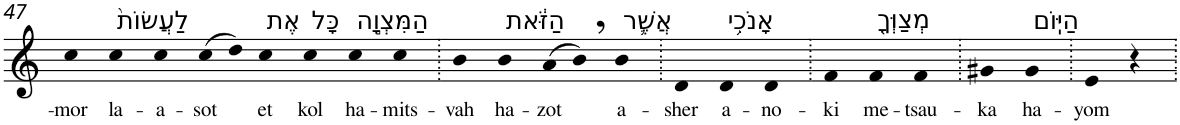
**kern	**text
*part1	*part1
*staff1	*staff1
*I"Piano	*
*I'Pno	*
!!LO:PB:g=z
*clefG2	*
*k[]	*
=47	=47
!	!LO:LY:b
4cc	-mor
!LO:TX:a:t=לַעֲשׂוֹת֙	!
!	!LO:LY:b
4cc	la-
!	!LO:LY:b
4cc	-a-
!	!LO:LY:b
(8cc	-sot
8dd)	.
!LO:TX:a:t=אֶת	!
!	!LO:LY:b
4cc	et
!LO:TX:a:t=כָּל	!
!	!LO:LY:b
4cc	kol
!LO:TX:a:t=הַמִּצְוָ֣ה	!
!	!LO:LY:b
4cc	ha-
!	!LO:LY:b
4cc	-mits-
=48.	=48.
!	!LO:LY:b
4b	-vah
!LO:TX:a:t=הַזֹּ֔את	!
!	!LO:LY:b
4b	ha-
!	!LO:LY:b
(8a	-zot
8b,)	.
!LO:TX:a:t=אֲשֶׁ֛ר	!
!	!LO:LY:b
4b	a-
=49.	=49.
!	!LO:LY:b
4d	-sher
!LO:TX:a:t=אָנֹכִ֥י	!
!	!LO:LY:b
4d	a-
!	!LO:LY:b
4d	-no-
=50.	=50.
!	!LO:LY:b
4f	-ki
!LO:TX:a:t=מְצַוְּךָ֖	!
!	!LO:LY:b
4f	me-
!	!LO:LY:b
4f	-tsau-
=51.	=51.
!	!LO:LY:b
4g#X	-ka
!LO:TX:a:t=הַיּֽוֹם	!
!	!LO:LY:b
4g#	ha-
=52.	=52.
!	!LO:LY:b
4e	-yom
4r	.
=.	=.
*-	*-
